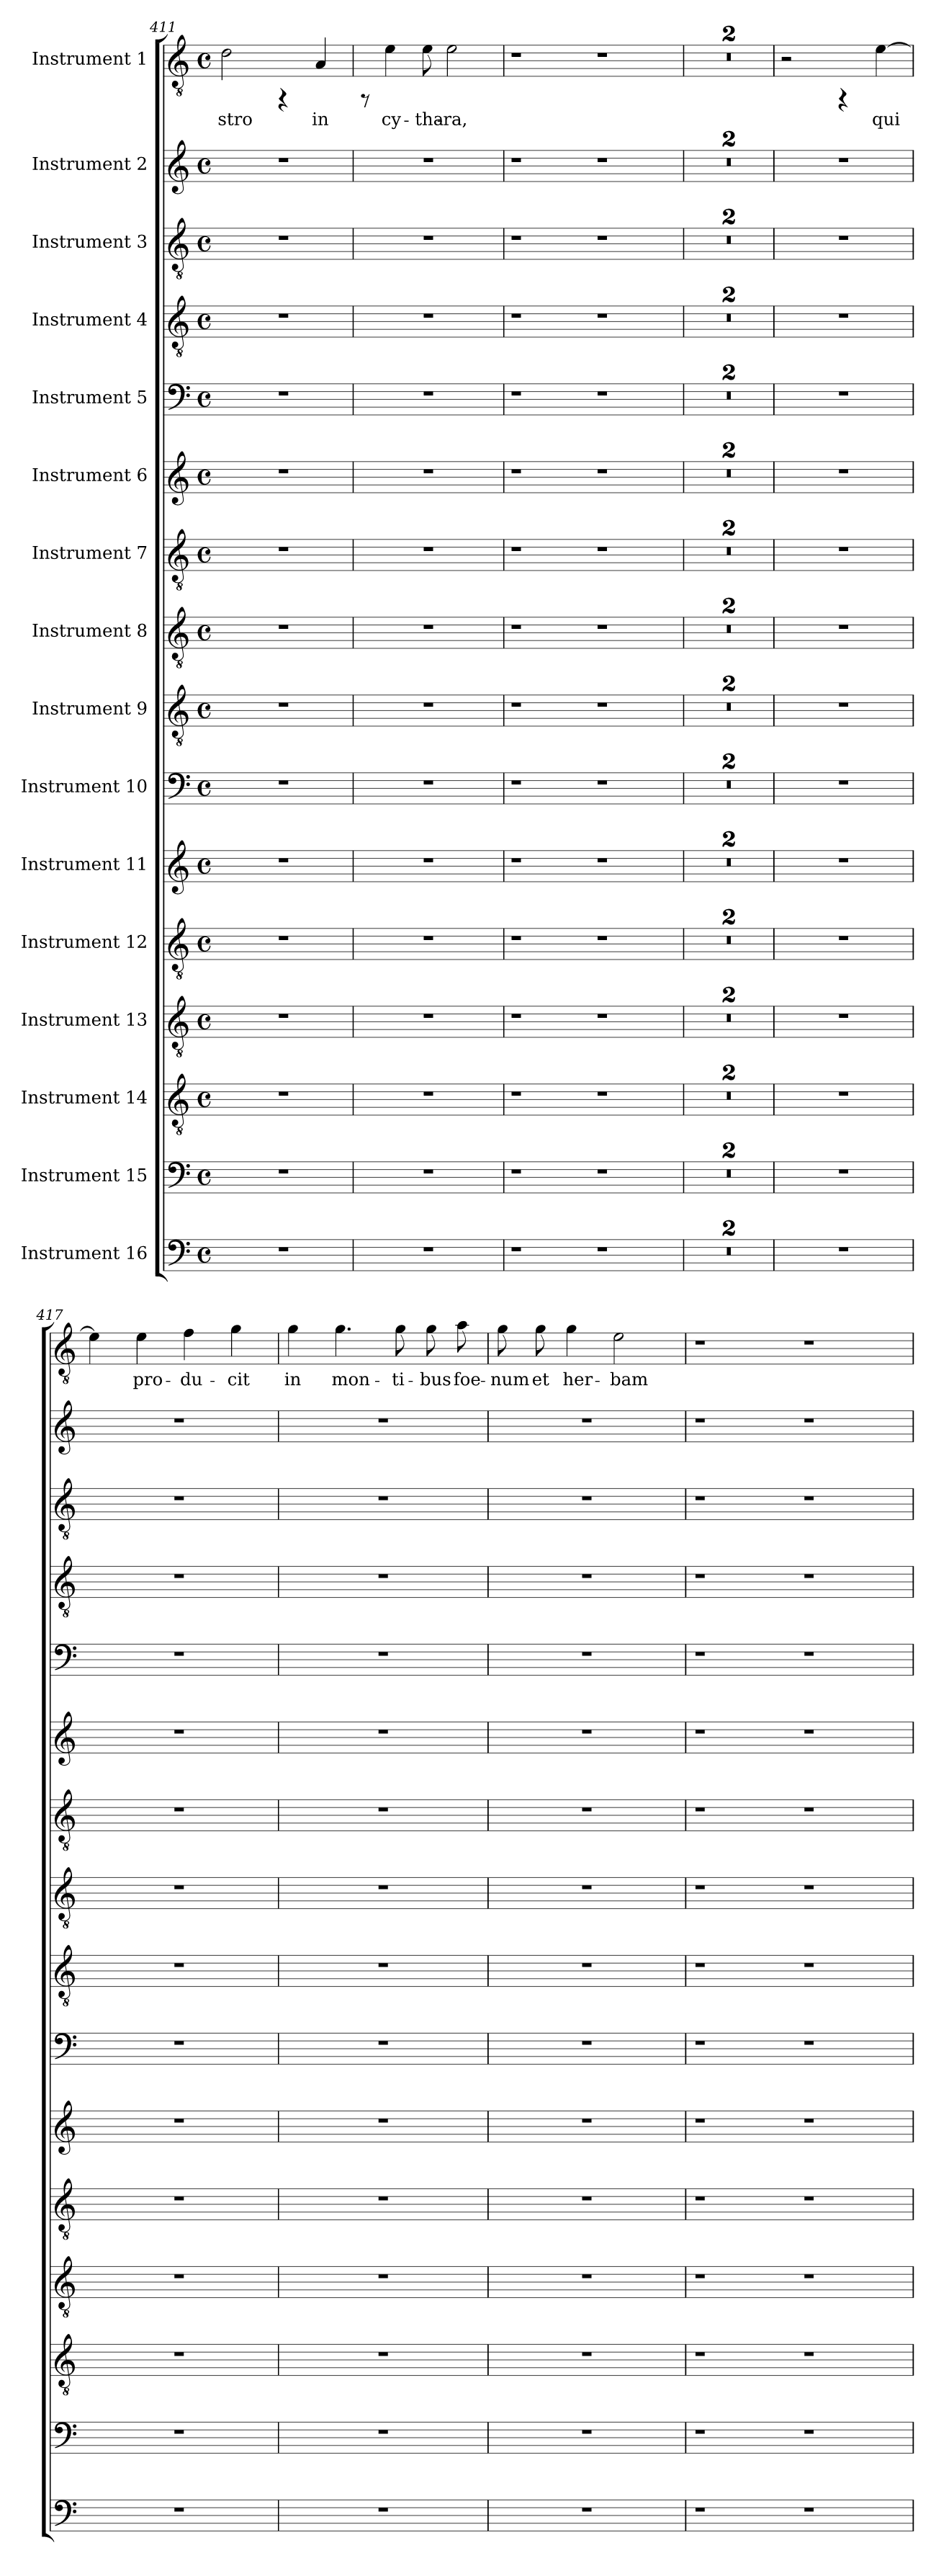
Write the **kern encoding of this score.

**kern	**kern	**kern	**kern	**kern	**kern	**kern	**kern	**kern	**kern	**kern	**kern	**kern	**kern	**kern	**kern	**text
*part16	*part15	*part14	*part13	*part12	*part11	*part10	*part9	*part8	*part7	*part6	*part5	*part4	*part3	*part2	*part1	*part1
*staff16	*staff15	*staff14	*staff13	*staff12	*staff11	*staff10	*staff9	*staff8	*staff7	*staff6	*staff5	*staff4	*staff3	*staff2	*staff1	*staff1
*I"Instrument 16	*I"Instrument 15	*I"Instrument 14	*I"Instrument 13	*I"Instrument 12	*I"Instrument 11	*I"Instrument 10	*I"Instrument 9	*I"Instrument 8	*I"Instrument 7	*I"Instrument 6	*I"Instrument 5	*I"Instrument 4	*I"Instrument 3	*I"Instrument 2	*I"Instrument 1	*
*clefF4	*clefF4	*clefGv2	*clefGv2	*clefGv2	*clefG2	*clefF4	*clefGv2	*clefGv2	*clefGv2	*clefG2	*clefF4	*clefGv2	*clefGv2	*clefG2	*clefGv2	*
*k[]	*k[]	*k[]	*k[]	*k[]	*k[]	*k[]	*k[]	*k[]	*k[]	*k[]	*k[]	*k[]	*k[]	*k[]	*k[]	*
*C:	*C:	*C:	*C:	*C:	*C:	*C:	*C:	*C:	*C:	*C:	*C:	*C:	*C:	*C:	*C:	*
*M4/4	*M4/4	*M4/4	*M4/4	*M4/4	*M4/4	*M4/4	*M4/4	*M4/4	*M4/4	*M4/4	*M4/4	*M4/4	*M4/4	*M4/4	*M4/4	*
*met(c)	*met(c)	*met(c)	*met(c)	*met(c)	*met(c)	*met(c)	*met(c)	*met(c)	*met(c)	*met(c)	*met(c)	*met(c)	*met(c)	*met(c)	*met(c)	*
=411	=411	=411	=411	=411	=411	=411	=411	=411	=411	=411	=411	=411	=411	=411	=411	=411
!	!	!	!	!	!	!	!	!	!	!	!	!	!	!	!	!LO:LY:b:cj
1r	1r	1r	1r	1r	1r	1r	1r	1r	1r	1r	1r	1r	1r	1r	2d\	-stro
.	.	.	.	.	.	.	.	.	.	.	.	.	.	.	4rFF	.
!	!	!	!	!	!	!	!	!	!	!	!	!	!	!	!	!LO:LY:b:cj
.	.	.	.	.	.	.	.	.	.	.	.	.	.	.	4A/	in
=412	=412	=412	=412	=412	=412	=412	=412	=412	=412	=412	=412	=412	=412	=412	=412	=412
1r	1r	1r	1r	1r	1r	1r	1r	1r	1r	1r	1r	1r	1r	1r	8rFF	.
!	!	!	!	!	!	!	!	!	!	!	!	!	!	!	!	!LO:LY:b:cj
.	.	.	.	.	.	.	.	.	.	.	.	.	.	.	4e\	cy-
!	!	!	!	!	!	!	!	!	!	!	!	!	!	!	!	!LO:LY:b:cj
.	.	.	.	.	.	.	.	.	.	.	.	.	.	.	8e\	-tha-
!	!	!	!	!	!	!	!	!	!	!	!	!	!	!	!	!LO:LY:b:cj
.	.	.	.	.	.	.	.	.	.	.	.	.	.	.	2e\	-ra,
=413	=413	=413	=413	=413	=413	=413	=413	=413	=413	=413	=413	=413	=413	=413	=413	=413
1r	1r	1r	1r	1r	1r	1r	1r	1r	1r	1r	1r	1r	1r	1r	1r	.
1r	1r	1r	1r	1r	1r	1r	1r	1r	1r	1r	1r	1r	1r	1r	1r	.
=414	=414	=414	=414	=414	=414	=414	=414	=414	=414	=414	=414	=414	=414	=414	=414	=414
1r	1r	1r	1r	1r	1r	1r	1r	1r	1r	1r	1r	1r	1r	1r	1r	.
=415	=415	=415	=415	=415	=415	=415	=415	=415	=415	=415	=415	=415	=415	=415	=415	=415
1r	1r	1r	1r	1r	1r	1r	1r	1r	1r	1r	1r	1r	1r	1r	1r	.
!!LO:LB:g=z
=416	=416	=416	=416	=416	=416	=416	=416	=416	=416	=416	=416	=416	=416	=416	=416	=416
1r	1r	1r	1r	1r	1r	1r	1r	1r	1r	1r	1r	1r	1r	1r	2r	.
.	.	.	.	.	.	.	.	.	.	.	.	.	.	.	4rFF	.
!	!	!	!	!	!	!	!	!	!	!	!	!	!	!	!	!LO:LY:b:cj
.	.	.	.	.	.	.	.	.	.	.	.	.	.	.	[>4e\	qui
=417	=417	=417	=417	=417	=417	=417	=417	=417	=417	=417	=417	=417	=417	=417	=417	=417
!	!	!	!	!	!	!	!	!	!	!	!	!	!	!	!	!LO:LY:b:cj
1r	1r	1r	1r	1r	1r	1r	1r	1r	1r	1r	1r	1r	1r	1r	4e\]	.
!	!	!	!	!	!	!	!	!	!	!	!	!	!	!	!	!LO:LY:b:cj
.	.	.	.	.	.	.	.	.	.	.	.	.	.	.	4e\	pro-
!	!	!	!	!	!	!	!	!	!	!	!	!	!	!	!	!LO:LY:b:cj
.	.	.	.	.	.	.	.	.	.	.	.	.	.	.	4f\	-du-
!	!	!	!	!	!	!	!	!	!	!	!	!	!	!	!	!LO:LY:b:cj
.	.	.	.	.	.	.	.	.	.	.	.	.	.	.	4g\	-cit
=418	=418	=418	=418	=418	=418	=418	=418	=418	=418	=418	=418	=418	=418	=418	=418	=418
!	!	!	!	!	!	!	!	!	!	!	!	!	!	!	!	!LO:LY:b:cj
1r	1r	1r	1r	1r	1r	1r	1r	1r	1r	1r	1r	1r	1r	1r	4g\	in
!	!	!	!	!	!	!	!	!	!	!	!	!	!	!	!	!LO:LY:b:cj
.	.	.	.	.	.	.	.	.	.	.	.	.	.	.	4.g\	mon-
!	!	!	!	!	!	!	!	!	!	!	!	!	!	!	!	!LO:LY:b:cj
.	.	.	.	.	.	.	.	.	.	.	.	.	.	.	8g\	-ti-
!	!	!	!	!	!	!	!	!	!	!	!	!	!	!	!	!LO:LY:b:cj
.	.	.	.	.	.	.	.	.	.	.	.	.	.	.	8g\	-bus
!	!	!	!	!	!	!	!	!	!	!	!	!	!	!	!	!LO:LY:b:cj
.	.	.	.	.	.	.	.	.	.	.	.	.	.	.	8a\	foe-
=419	=419	=419	=419	=419	=419	=419	=419	=419	=419	=419	=419	=419	=419	=419	=419	=419
!	!	!	!	!	!	!	!	!	!	!	!	!	!	!	!	!LO:LY:b:cj
1r	1r	1r	1r	1r	1r	1r	1r	1r	1r	1r	1r	1r	1r	1r	8g\	-num
!	!	!	!	!	!	!	!	!	!	!	!	!	!	!	!	!LO:LY:b:cj
.	.	.	.	.	.	.	.	.	.	.	.	.	.	.	8g\	et
!	!	!	!	!	!	!	!	!	!	!	!	!	!	!	!	!LO:LY:b:cj
.	.	.	.	.	.	.	.	.	.	.	.	.	.	.	4g\	her-
!	!	!	!	!	!	!	!	!	!	!	!	!	!	!	!	!LO:LY:b:cj
.	.	.	.	.	.	.	.	.	.	.	.	.	.	.	2e\	-bam
=420	=420	=420	=420	=420	=420	=420	=420	=420	=420	=420	=420	=420	=420	=420	=420	=420
1r	1r	1r	1r	1r	1r	1r	1r	1r	1r	1r	1r	1r	1r	1r	1r	.
1r	1r	1r	1r	1r	1r	1r	1r	1r	1r	1r	1r	1r	1r	1r	1r	.
=	=	=	=	=	=	=	=	=	=	=	=	=	=	=	=	=
*-	*-	*-	*-	*-	*-	*-	*-	*-	*-	*-	*-	*-	*-	*-	*-	*-
